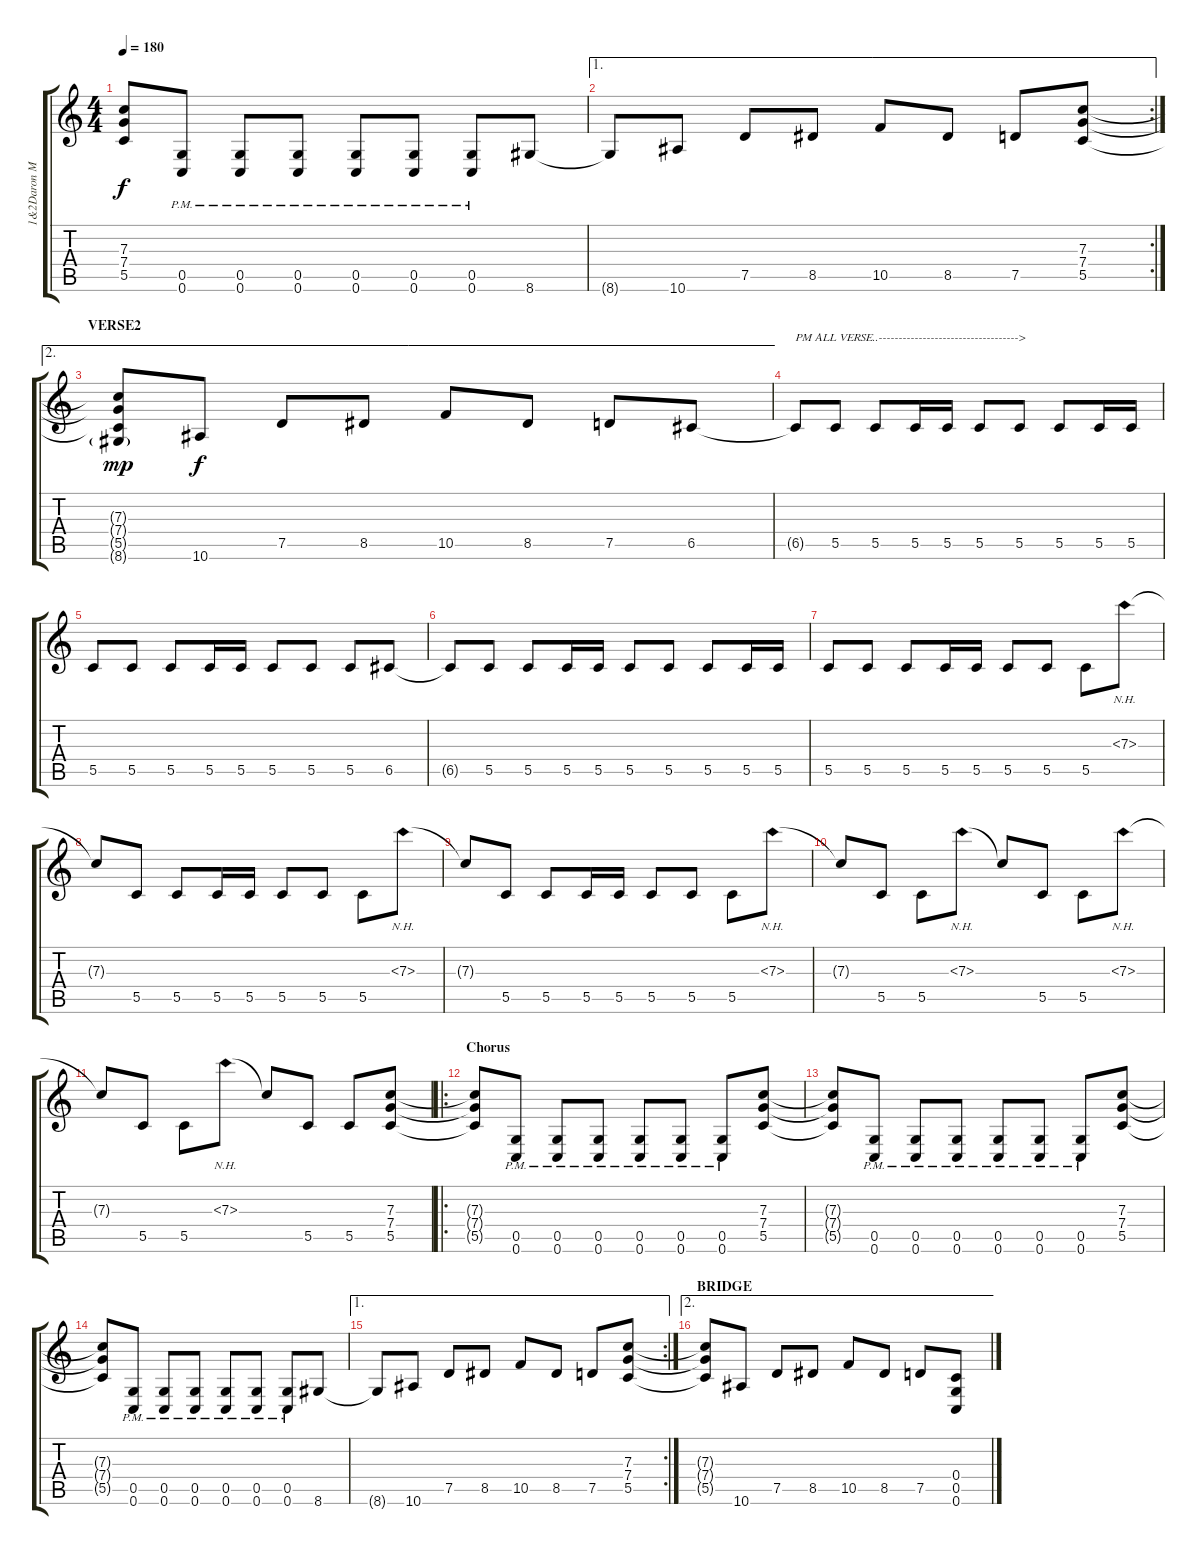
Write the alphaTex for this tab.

\track ("1&2Daron Malikian" "1&2Daron M") {instrument distortionguitar}
\staff {score tabs}
\tuning (D4 A3 F3 C3 G2 C2) {hide}
\ts (4 4)
\tempo 180
\clef g2
\ks c
(7.3{t} 7.4{t} 5.5{t}).8{dy f} (0.5{pm} 0.6).8 (0.5{pm} 0.6).8 (0.5{pm} 0.6).8 (0.5{pm} 0.6).8 (0.5{pm} 0.6).8 (0.5{pm} 0.6).8 8.6.8 |
\ae 1
\rc 2
8.6{t}.8 10.6.8 7.5.8 8.5.8 10.5.8 8.5.8 7.5.8 (7.3 7.4 5.5).8 |
\ae 2
\section ("" "VERSE2")
(7.3{t} 7.4{t} 5.5{t} 8.6{g}).8{dy mp} 10.6.8{dy f} 7.5.8 8.5.8 10.5.8 8.5.8 7.5.8 6.5.8 |
6.5{t}.8{txt "PM ALL VERSE..----------------------------------->"} 5.5.8 5.5.8 5.5.16 5.5.16 5.5.8 5.5.8 5.5.8 5.5.16 5.5.16 |
5.5.8 5.5.8 5.5.8 5.5.16 5.5.16 5.5.8 5.5.8 5.5.8 6.5.8 |
6.5{t}.8 5.5.8 5.5.8 5.5.16 5.5.16 5.5.8 5.5.8 5.5.8 5.5.16 5.5.16 |
5.5.8 5.5.8 5.5.8 5.5.16 5.5.16 5.5.8 5.5.8 5.5.8 7.3{nh}.8 |
7.3{t}.8 5.5.8 5.5.8 5.5.16 5.5.16 5.5.8 5.5.8 5.5.8 7.3{nh}.8 |
7.3{t}.8 5.5.8 5.5.8 5.5.16 5.5.16 5.5.8 5.5.8 5.5.8 7.3{nh}.8 |
7.3{t}.8 5.5.8 5.5.8 7.3{nh}.8 7.3{t}.8 5.5.8 5.5.8 7.3{nh}.8 |
7.3{t}.8 5.5.8 5.5.8 7.3{nh}.8 7.3{t}.8 5.5.8 5.5.8 (7.3 7.4 5.5).8 |
\ro
\section ("" "Chorus")
(7.3{t} 7.4{t} 5.5{t}).8 (0.5{pm} 0.6).8 (0.5{pm} 0.6).8 (0.5{pm} 0.6).8 (0.5{pm} 0.6).8 (0.5{pm} 0.6).8 (0.5{pm} 0.6).8 (7.3 7.4 5.5).8 |
(7.3{t} 7.4{t} 5.5{t}).8 (0.5{pm} 0.6).8 (0.5{pm} 0.6).8 (0.5{pm} 0.6).8 (0.5{pm} 0.6).8 (0.5{pm} 0.6).8 (0.5{pm} 0.6).8 (7.3 7.4 5.5).8 |
(7.3{t} 7.4{t} 5.5{t}).8 (0.5{pm} 0.6).8 (0.5{pm} 0.6).8 (0.5{pm} 0.6).8 (0.5{pm} 0.6).8 (0.5{pm} 0.6).8 (0.5{pm} 0.6).8 8.6.8 |
\ae 1
\rc 2
8.6{t}.8 10.6.8 7.5.8 8.5.8 10.5.8 8.5.8 7.5.8 (7.3 7.4 5.5).8 |
\ae 2
\section ("" "BRIDGE")
(7.3{t} 7.4{t} 5.5{t}).8 10.6.8 7.5.8 8.5.8 10.5.8 8.5.8 7.5.8 (0.4 0.5 0.6).8
